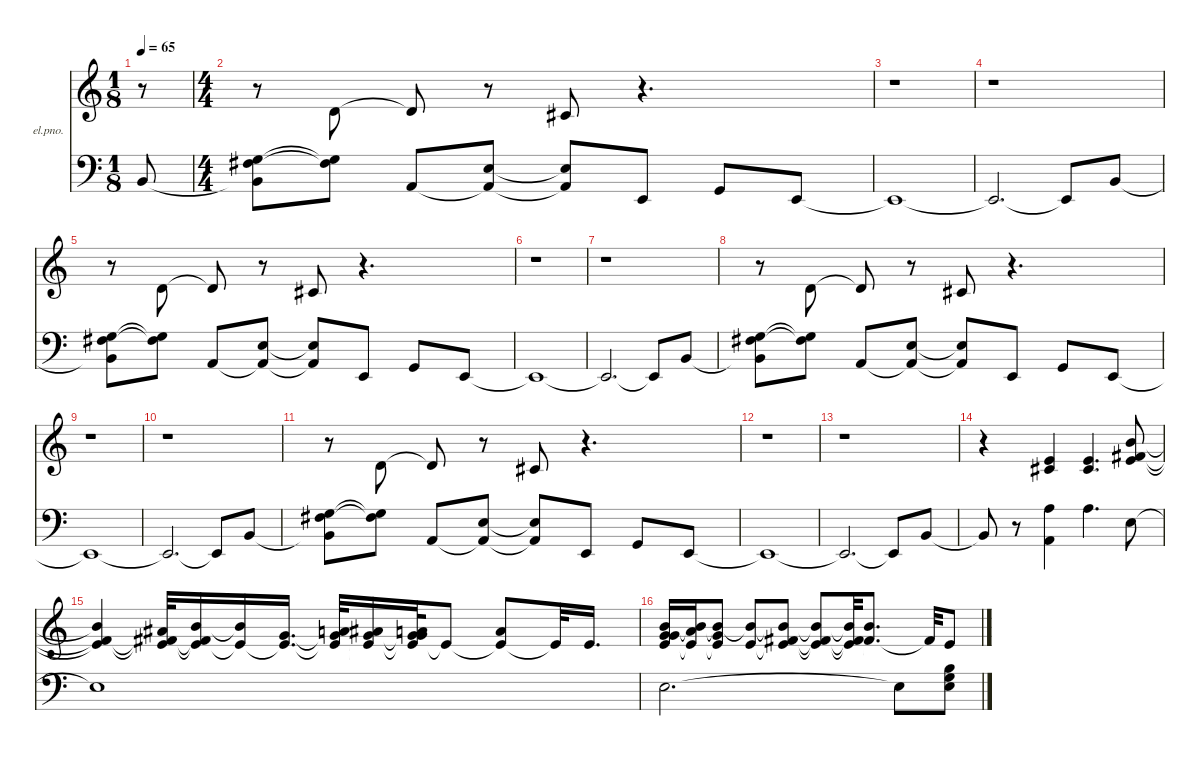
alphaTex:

\hideDynamics
\bracketExtendMode nobrackets
\firstSystemTrackNameOrientation horizontal
\otherSystemsTrackNameOrientation horizontal
\track ("Electric Piano" "el.pno.") {instrument electricpiano1}
\staff {score}
\tuning (E4 B3 G3 D3 A2 E2)
\ts (1 8)
\tempo 65
\clef g2
\ks aminor
r.8{dy ff instrument electricpiano1 beam Down} |
\ts (4 4)
r.8{beam Down} 3.2.8{beam Up} 3.2{t}.8{beam Up} r.8{beam Up} 2.2{acc #}.8{beam Up} r.4{d beam Up} |
r.1{beam Down} |
r.1{beam Down} |
r.8{beam Down} 3.2.8{beam Up} 3.2{t}.8{beam Up} r.8{beam Up} 2.2{acc #}.8{beam Up} r.4{d beam Up} |
r.1{beam Down} |
r.1{beam Down} |
r.8{beam Down} 3.2.8{beam Up} 3.2{t}.8{beam Up} r.8{beam Up} 2.2{acc #}.8{beam Up} r.4{d beam Up} |
r.1{beam Down} |
r.1{beam Down} |
r.8{beam Down} 3.2.8{beam Up} 3.2{t}.8{beam Up} r.8{beam Up} 2.2{acc #}.8{beam Up} r.4{d beam Up} |
r.1{beam Down} |
r.1{beam Down} |
r.4{beam Down} (2.2{acc #} 0.1).4{dy f beam Up} (2.2{acc #} 0.1).4{d dy mp beam Up} (12.2 11.3{acc #} 0.1).8{dy f beam Up} |
(11.3{t acc #} 0.1{t} 12.2{t}).4{beam Up} (11.3{t acc #} 0.1{t} 11.2{acc #}).32{beam Up} (11.3{t acc #} 12.2 0.1{t}).16{beam Up} (0.1{t} 12.2{t}).16{beam Up} (0.1{t} 12.3).16{d beam Up} (0.1{t} 10.2 12.3{t}).32{beam Up} (0.1{t} 11.2{acc #} 12.3{t}).16{beam Up} (0.1{t} 12.3{t} 19.4 12.3).32{beam Up} 0.1{t}.8{beam Up} (0.1{t} 10.2).8{beam Up} 0.1{t}.32{beam Up} 0.1.16{d dy pp beam Up} |
(8.2 0.1 12.3 21.4).16{dy ff beam Up} (0.1{t} 21.4{t} 24.5).16{dy f beam Up} (21.4{t} 0.1{t} 22.5).8{beam Up} (21.4{t} 0.1).8{dy mf beam Up} (21.4{t} 0.1{t} 21.5{acc #}).8{dy f beam Up} (21.4{t} 0.1{t} 21.5{t acc #}).8{beam Up} (21.4{t} 0.1{t} 21.5{t acc #}).32{beam Up} (21.4{t} 21.5{t acc #}).8{d dy mf beam Up} 21.5{t acc #}.32{dy f beam Up} 5.2.8{beam Up}
\staff {score}
\tuning (G2 D2 A1 E1 B0)
\clef f4
\ottava regular
\simile none
\ks aminor
14.3.8{dy ff beam Up} |
(14.3{t} 16.2{acc #} 12.1).8{beam Down} (16.2{t acc #} 12.1{t}).8{beam Down} 7.2.8{beam Up} (7.2{t} 9.1).8{beam Up} (7.2{t} 9.1{t}).8{beam Up} 2.2.8{beam Up} 0.1.8{beam Up} 2.2.8{beam Up} |
2.2{t}.1{beam Up} |
2.2{t}.2{d beam Up} 2.2{t}.8{beam Up} 14.3.8{beam Up} |
(14.3{t} 16.2{acc #} 12.1).8{beam Down} (16.2{t acc #} 12.1{t}).8{beam Down} 7.2.8{beam Up} (7.2{t} 9.1).8{beam Up} (7.2{t} 9.1{t}).8{beam Up} 2.2.8{beam Up} 0.1.8{beam Up} 2.2.8{beam Up} |
2.2{t}.1{beam Up} |
2.2{t}.2{d beam Up} 2.2{t}.8{beam Up} 14.3.8{beam Up} |
(14.3{t} 16.2{acc #} 12.1).8{beam Down} (16.2{t acc #} 12.1{t}).8{beam Down} 7.2.8{beam Up} (7.2{t} 9.1).8{beam Up} (7.2{t} 9.1{t}).8{beam Up} 2.2.8{beam Up} 0.1.8{beam Up} 2.2.8{beam Up} |
2.2{t}.1{beam Up} |
2.2{t}.2{d beam Up} 2.2{t}.8{beam Up} 14.3.8{beam Up} |
(16.2{acc #} 14.3{t} 12.1).8{beam Down} (16.2{t acc #} 12.1{t}).8{beam Down} 7.2.8{beam Up} (7.2{t} 9.1).8{beam Up} (7.2{t} 9.1{t}).8{beam Up} 2.2.8{beam Up} 0.1.8{beam Up} 2.2.8{beam Up} |
2.2{t}.1{beam Up} |
2.2{t}.2{d beam Up} 2.2{t}.8{beam Up} 4.1.8{beam Up} |
4.1{t}.8{beam Up} r.8{beam Up} (12.3 14.1).4{dy mf beam Down} 14.1.4{d dy mp beam Down} 9.1.8{dy f beam Down} |
9.1{t}.1{beam Down} |
19.3.2{d dy mp beam Down} 19.3{t}.8{beam Down} (19.3 17.2 16.1).8{dy mf beam Down}
